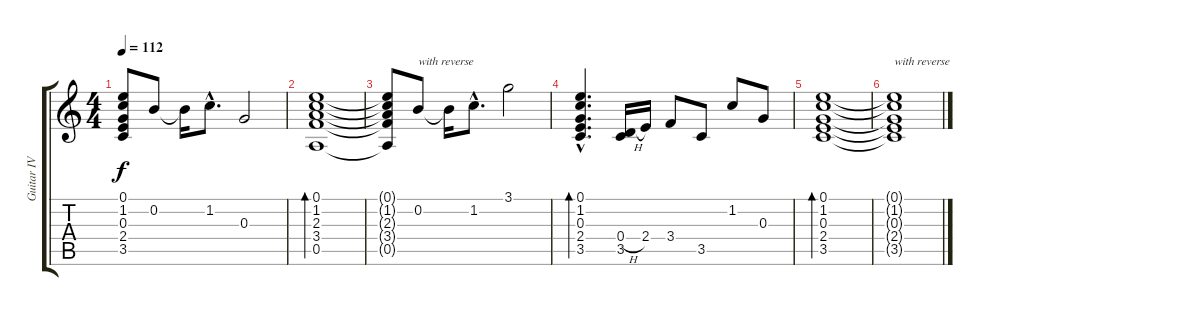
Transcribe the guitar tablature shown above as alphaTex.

\track ("Guitar IV (Jun)" "Guitar IV ") {instrument electricguitarjazz}
\staff {score tabs}
\tuning (E4 B3 G3 D3 A2 E2) {hide}
\ts (4 4)
\tempo 112
\clef g2
\ks c
(0.1{t} 1.2{t} 0.3{t} 2.4{t} 3.5{t}).8{dy f} 0.2.8 0.2{t}.16 1.2{hac}.8{d} 0.3.2 |
(0.1 1.2 2.3 3.4 0.5).1{bd 120} |
(0.1{t} 1.2{t} 2.3{t} 3.4{t} 0.5{t}).8 0.2.8{txt "with reverse"} 0.2{t}.16 1.2{hac}.8{d} 3.1.2 |
(0.1{hac} 1.2{hac} 0.3{hac} 2.4{hac} 3.5{hac}).4{d bd 120} (0.4{h} 3.5).16 2.4.16 3.4.8 3.5.8 1.2.8 0.3.8 |
(0.1 1.2 0.3 2.4 3.5).1{bd 120} |
(0.1{t} 1.2{t} 0.3{t} 2.4{t} 3.5{t}).1{txt "with reverse"}
